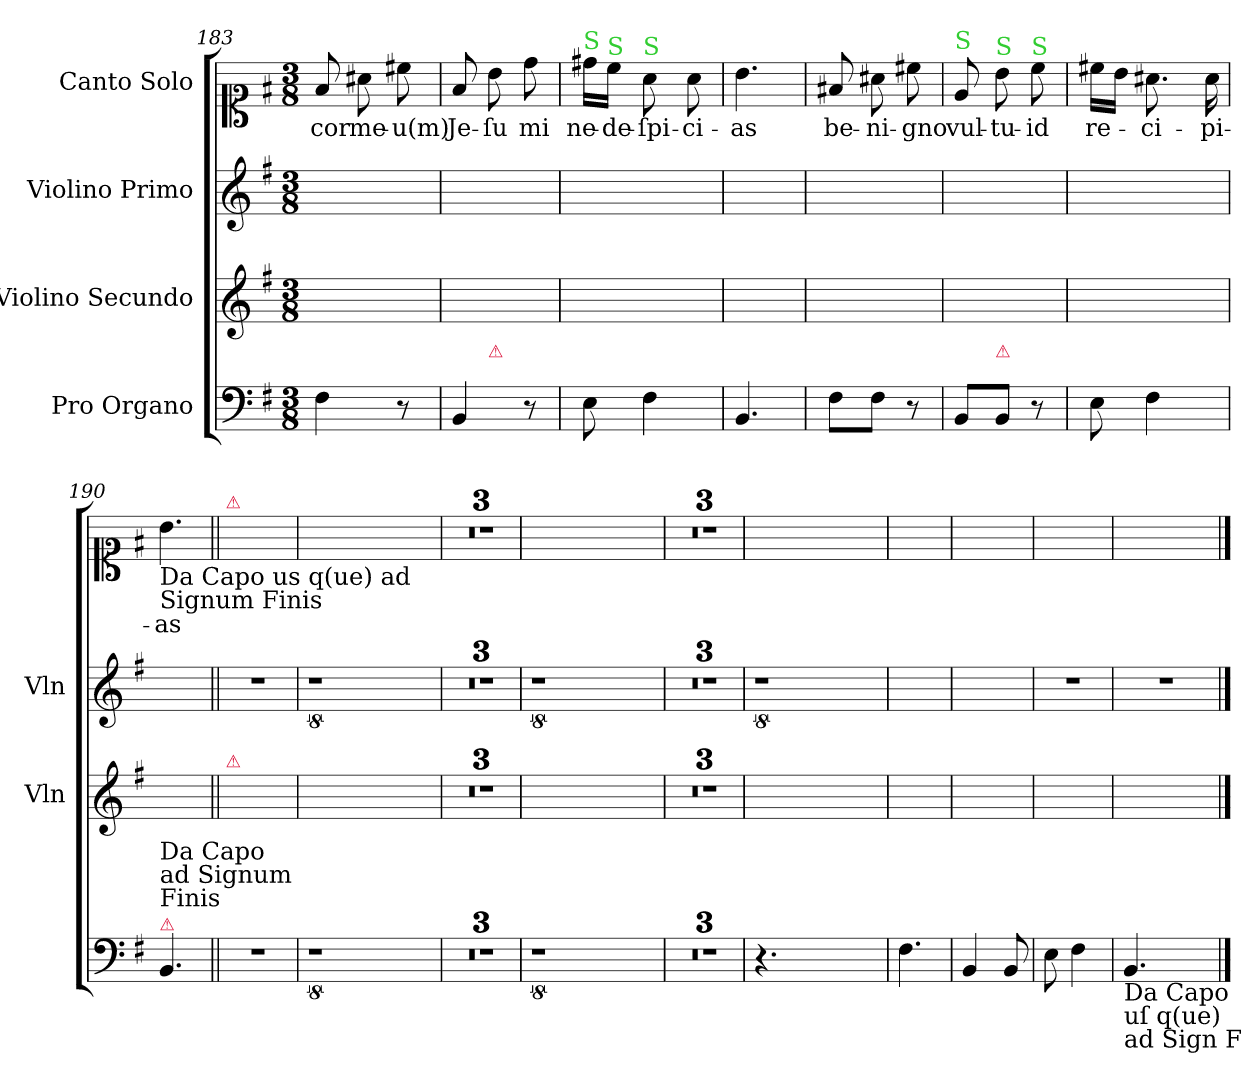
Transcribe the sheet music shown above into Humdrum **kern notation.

**kern	**kern	**kern	**kern	**text
*part4	*part3	*part2	*part1	*part1
*staff4	*staff3	*staff2	*staff1	*staff1
*I"Pro Organo	*I"Violino Secundo	*I"Violino Primo	*I"Canto Solo	*
*	*I'Vln	*I'Vln	*	*
*clefF4	*clefG2	*clefG2	*clefC1	*
*k[f#]	*k[f#]	*k[f#]	*k[f#]	*
*M3/8	*M3/8	*M3/8	*M3/8	*
=183	=183	=183	=183	=183
4F#\	4f#/yy	8f#\Lyy	8f#/	cor
.	.	8a#X\yy	8a#X\	me-
8r	8e/yy	8cc#X\Jyy	8cc#X\	-u(m)
=184	=184	=184	=184	=184
4BB/	8d/Lyy	8f#/Lyy	8f#/	Je-
!	!LO:TX:b:color=crimson:t=⚠	!	!	!
.	8c#X/yy	8b\yy	8b\	-ſu
8r	8B/Jyy	8dd\Jyy	8dd\	mi
=185	=185	=185	=185	=185
!	!	!	!LO:TX:a:color=limegreen:t=S	!
8E\	8e/yy	16cc#X\LLyy	16dd#X\LL	ne-
!	!	!	!LO:TX:a:color=limegreen:t=S	!
.	.	16b\JJyy	16cc\JJ	-de-
!	!	!	!LO:TX:a:color=limegreen:t=S	!
4F#\	4f#/yy	4a#X/yy	8a\	-ſpi-
.	.	.	8a\	-ci-
=186	=186	=186	=186	=186
4.BB/	4.B/yy	4.b/yy	4.b\	-as
=187	=187	=187	=187	=187
8F#\L	4f#/yy	8f#\Lyy	8f#X/	be-
8F#\J	.	8a#X\yy	8a#X\	-ni-
8r	8e/yy	8cc#X\Jyy	8cc#X\	-gno
=188	=188	=188	=188	=188
!	!	!	!LO:TX:a:color=limegreen:t=S	!
8BB/L	8d/Lyy	8f#/Lyy	8e/	vul-
!	!	!	!LO:TX:a:color=limegreen:t=S	!
!	!LO:TX:b:color=crimson:t=⚠	!	!	!
8BB/J	8c#X/yy	8b\yy	8b\	-tu-
!	!	!	!LO:TX:a:color=limegreen:t=S	!
8r	8B/Jyy	8dd\Jyy	8cc\	-id
=189	=189	=189	=189	=189
8E\	4e/yy	16cc#X\LLyy	16cc#X\LL	re-
.	.	16b\JJyy	16b\JJ	.
4F#\	.	4a#X/yy	8.a#X\	-ci-
.	8f#/yy	.	.	.
.	.	.	16a#\	-pi-
=190	=190	=190	=190	=190
!	!	!	!LO:TX:b:t=Da Capo us q(ue) ad \nSignum Finis	!
!	!LO:TX:b:t=Da Capo \nad Signum \nFinis	!	!	!
!LO:TX:a:color=crimson:t=⚠	!	!	!	!
4.BB/	4.B/yy	4.b/yy	4.b\	-as
=191||	=191||	=191||	=191||	=191||
!	!	!	!LO:TX:a:color=crimson:t=⚠	!
!	!LO:TX:a:color=crimson:t=⚠	!	!	!
4.r	4.ryy	4.r	4.ryy	.
=192	=192	=192	=192	=192
8%9r	4.ryy	8%9r	4.ryy	.
.	2.ryy	.	2.ryy	.
=193	=193	=193	=193	=193
4.ryy	4.ryy	4.ryy	4.ryy	.
=194	=194	=194	=194	=194
4.ryy	4.ryy	4.ryy	4.ryy	.
=195	=195	=195	=195	=195
4.r	4.ryy	4.r	4.ryy	.
=196	=196	=196	=196	=196
8%9r	4.ryy	8%9r	4.ryy	.
.	2.ryy	.	2.ryy	.
=197	=197	=197	=197	=197
4.ryy	4.ryy	4.ryy	4.ryy	.
=198	=198	=198	=198	=198
4.ryy	4.ryy	4.ryy	4.ryy	.
=199	=199	=199	=199	=199
4.r	4.ryy	4.r	4.ryy	.
=200	=200	=200	=200	=200
4.r	4.ryy	8%9r	4.ryy	.
2.ryy	2.ryy	.	2.ryy	.
=201	=201	=201	=201	=201
4.F#\	4.ryy	4.ryy	4.ryy	.
=202	=202	=202	=202	=202
4BB/	4.ryy	4.ryy	4.ryy	.
8BB/	.	.	.	.
=203	=203	=203	=203	=203
8E\	4.ryy	4.r	4.ryy	.
4F#\	.	.	.	.
=204	=204	=204	=204	=204
!LO:TX:b:t=Da Capo \nuſ q(ue) \nad Sign F	!	!	!	!
4.BB/	4.ryy	4.r	4.ryy	.
==	==	==	==	==
*-	*-	*-	*-	*-
